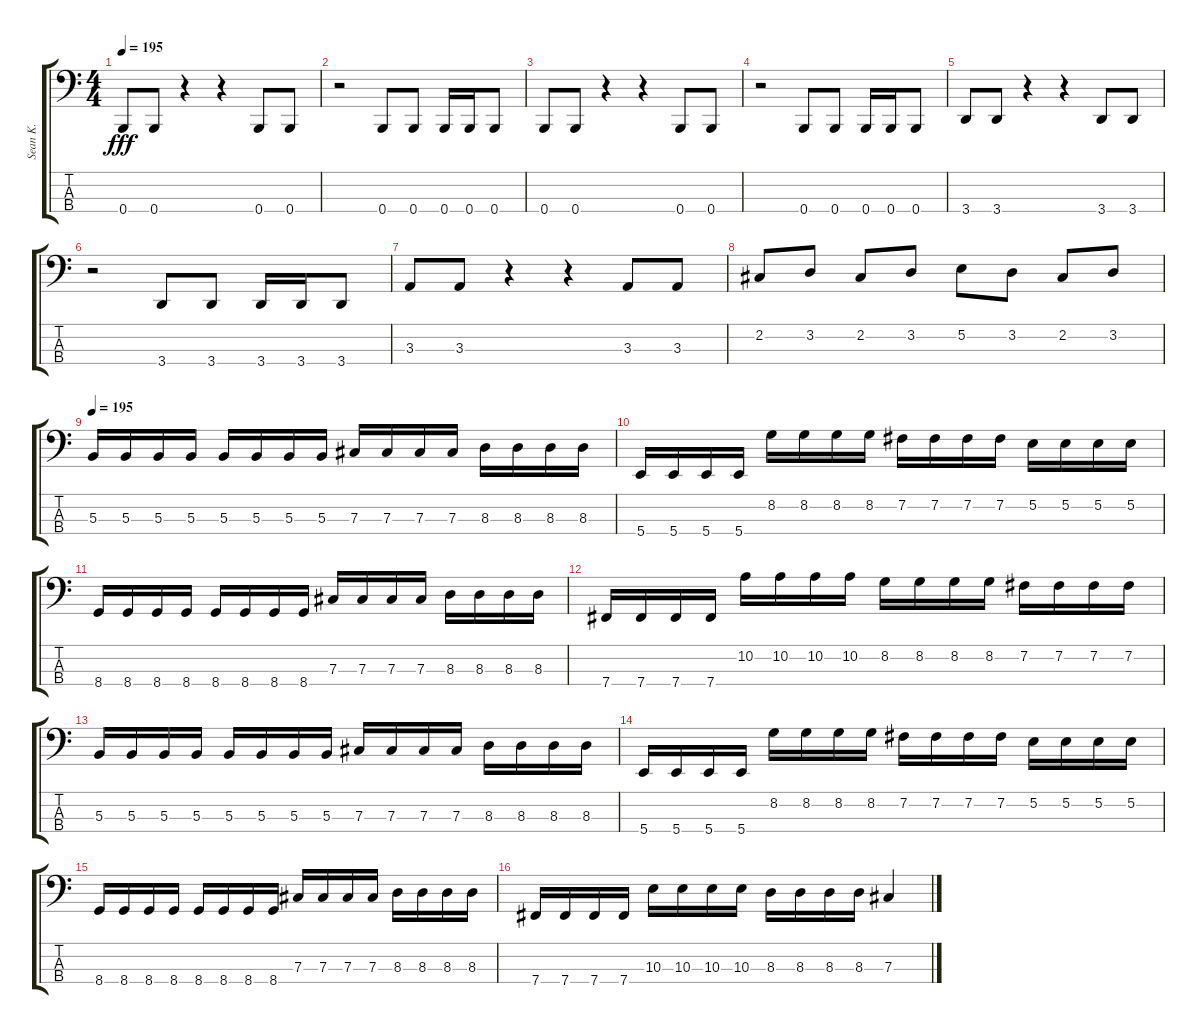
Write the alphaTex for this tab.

\track ("Sean K." "Sean K.") {instrument electricbasspick}
\staff {score tabs}
\tuning (E2 B1 Gb1 B0) {hide}
\ts (4 4)
\tempo 195
\clef f4
\ks c
0.4.8{dy fff} 0.4.8 r.4 r.4 0.4.8 0.4.8 |
r.2 0.4.8 0.4.8 0.4.16 0.4.16 0.4.8 |
0.4.8 0.4.8 r.4 r.4 0.4.8 0.4.8 |
r.2 0.4.8 0.4.8 0.4.16 0.4.16 0.4.8 |
3.4.8 3.4.8 r.4 r.4 3.4.8 3.4.8 |
r.2 3.4.8 3.4.8 3.4.16 3.4.16 3.4.8 |
3.3.8 3.3.8 r.4 r.4 3.3.8 3.3.8 |
2.2.8 3.2.8 2.2.8 3.2.8 5.2.8 3.2.8 2.2.8 3.2.8 |
\tempo 195
5.3.16 5.3.16 5.3.16 5.3.16 5.3.16 5.3.16 5.3.16 5.3.16 7.3.16 7.3.16 7.3.16 7.3.16 8.3.16 8.3.16 8.3.16 8.3.16 |
5.4.16 5.4.16 5.4.16 5.4.16 8.2.16 8.2.16 8.2.16 8.2.16 7.2.16 7.2.16 7.2.16 7.2.16 5.2.16 5.2.16 5.2.16 5.2.16 |
8.4.16 8.4.16 8.4.16 8.4.16 8.4.16 8.4.16 8.4.16 8.4.16 7.3.16 7.3.16 7.3.16 7.3.16 8.3.16 8.3.16 8.3.16 8.3.16 |
7.4.16 7.4.16 7.4.16 7.4.16 10.2.16 10.2.16 10.2.16 10.2.16 8.2.16 8.2.16 8.2.16 8.2.16 7.2.16 7.2.16 7.2.16 7.2.16 |
5.3.16 5.3.16 5.3.16 5.3.16 5.3.16 5.3.16 5.3.16 5.3.16 7.3.16 7.3.16 7.3.16 7.3.16 8.3.16 8.3.16 8.3.16 8.3.16 |
5.4.16 5.4.16 5.4.16 5.4.16 8.2.16 8.2.16 8.2.16 8.2.16 7.2.16 7.2.16 7.2.16 7.2.16 5.2.16 5.2.16 5.2.16 5.2.16 |
8.4.16 8.4.16 8.4.16 8.4.16 8.4.16 8.4.16 8.4.16 8.4.16 7.3.16 7.3.16 7.3.16 7.3.16 8.3.16 8.3.16 8.3.16 8.3.16 |
7.4.16 7.4.16 7.4.16 7.4.16 10.3.16 10.3.16 10.3.16 10.3.16 8.3.16 8.3.16 8.3.16 8.3.16 7.3.4
